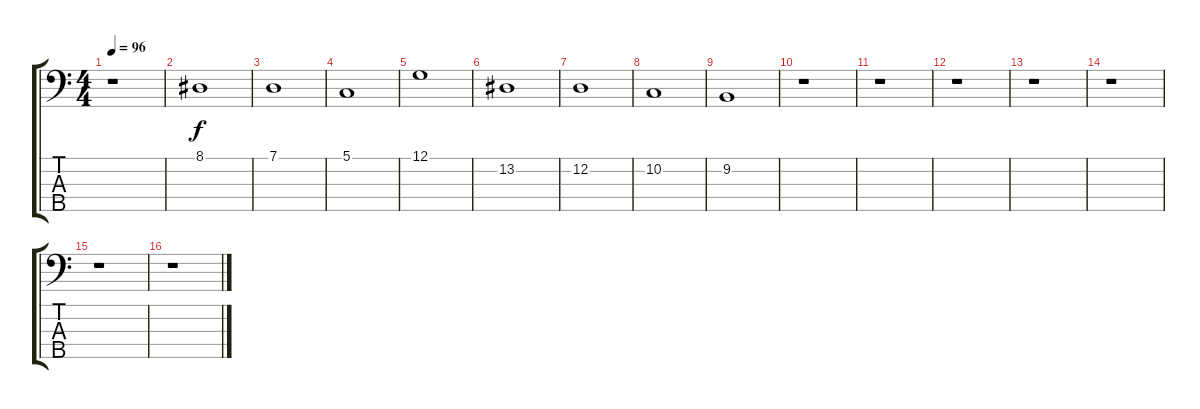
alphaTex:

\track "" {instrument synthbrass2}
\staff {score tabs}
\tuning (G2 D2 A1 E1 B0) {hide}
\ts (4 4)
\tempo 96
\clef f4
\ks c
r.1{dy f} |
8.1.1 |
7.1.1 |
5.1.1 |
12.1.1 |
13.2.1 |
12.2.1 |
10.2.1 |
9.2.1 |
r.1 |
r.1 |
r.1 |
r.1 |
r.1 |
r.1 |
r.1
